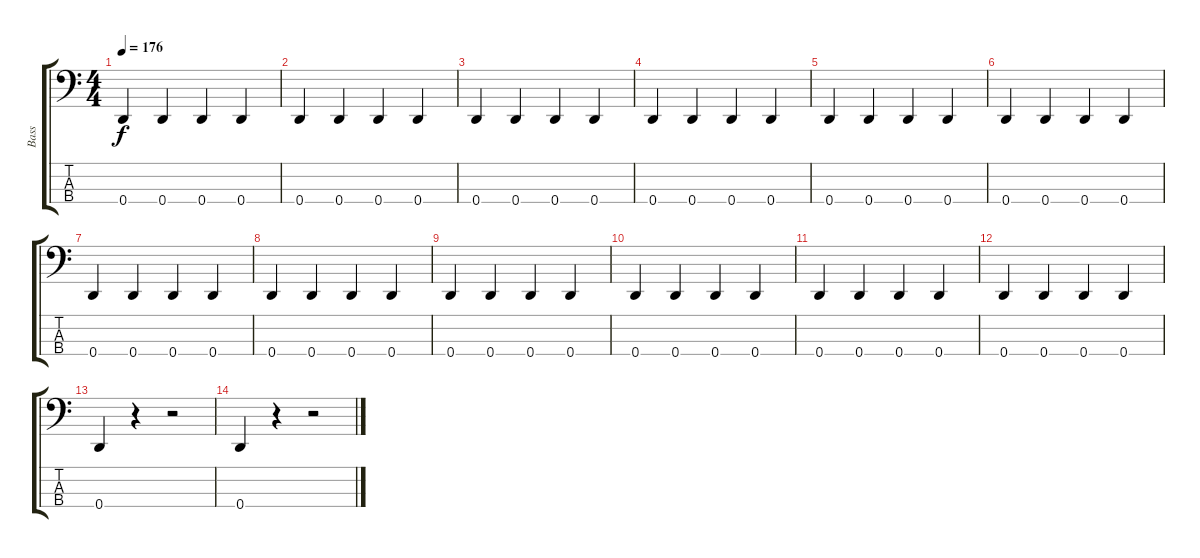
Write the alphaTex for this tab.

\track ("Bass" "Bass") {instrument electricbassfinger}
\staff {score tabs}
\tuning (G2 D2 A1 D1) {hide}
\ts (4 4)
\tempo 176
\clef f4
\ks c
0.4.4{dy f} 0.4.4 0.4.4 0.4.4 |
0.4.4 0.4.4 0.4.4 0.4.4 |
0.4.4 0.4.4 0.4.4 0.4.4 |
0.4.4 0.4.4 0.4.4 0.4.4 |
0.4.4 0.4.4 0.4.4 0.4.4 |
0.4.4 0.4.4 0.4.4 0.4.4 |
0.4.4 0.4.4 0.4.4 0.4.4 |
0.4.4 0.4.4 0.4.4 0.4.4 |
0.4.4 0.4.4 0.4.4 0.4.4 |
0.4.4 0.4.4 0.4.4 0.4.4 |
0.4.4 0.4.4 0.4.4 0.4.4 |
0.4.4 0.4.4 0.4.4 0.4.4 |
0.4.4 r.4 r.2 |
0.4.4 r.4 r.2
